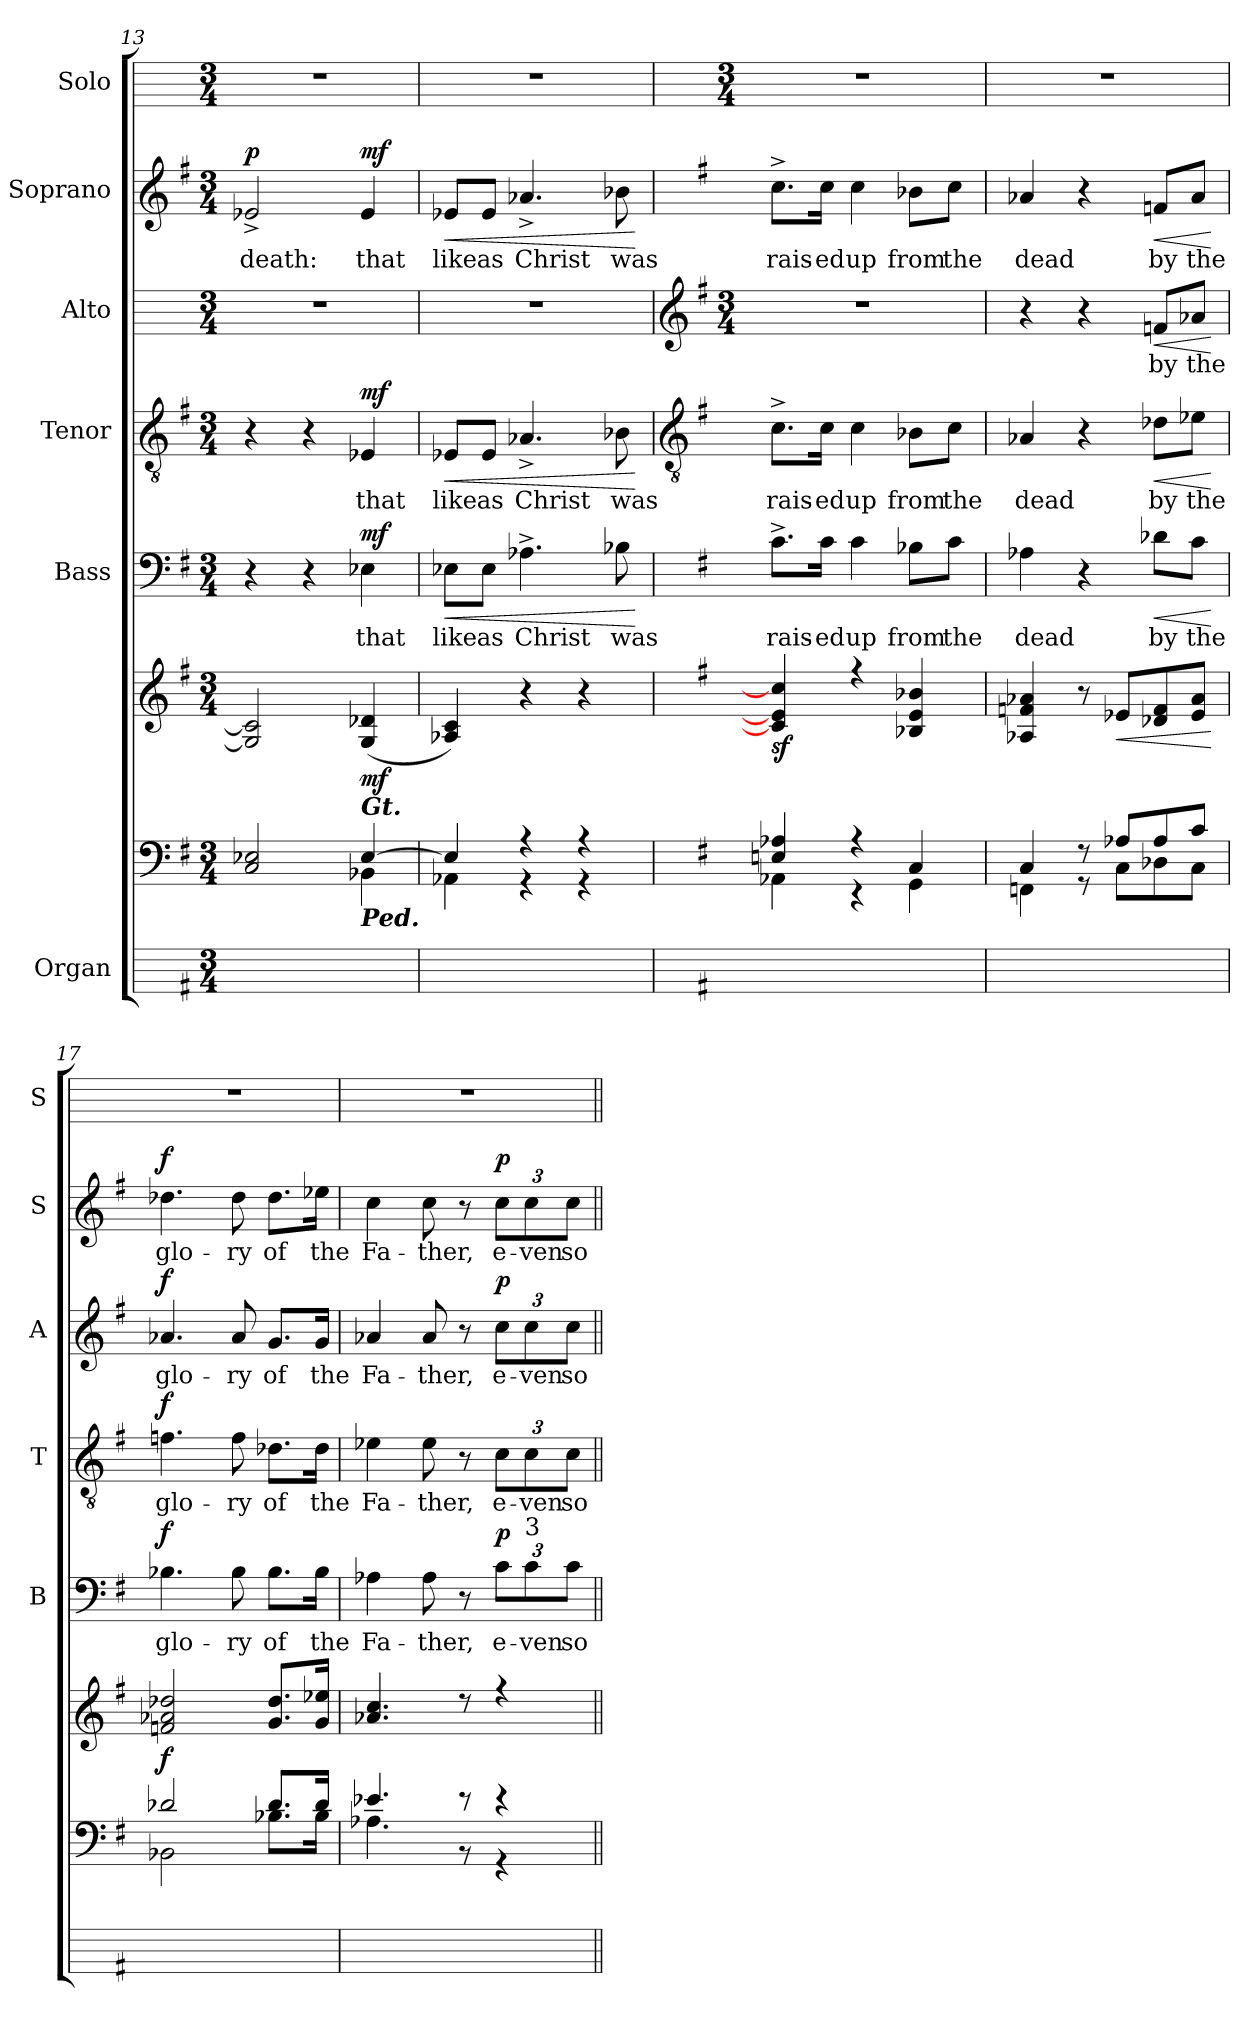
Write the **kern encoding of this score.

**kern	**kern	**kern	**dynam	**kern	**text	**dynam	**kern	**text	**dynam	**kern	**text	**dynam	**kern	**text	**dynam	**kern
*part6	*part6	*part6	*part6	*part5	*part5	*part5	*part4	*part4	*part4	*part3	*part3	*part3	*part2	*part2	*part2	*part1
*staff8	*staff7	*staff6	*staff6/7/8	*staff5	*staff5	*staff5	*staff4	*staff4	*staff4	*staff3	*staff3	*staff3	*staff2	*staff2	*staff2	*staff1
*I"Organ	*	*	*	*I"Bass	*	*	*I"Tenor	*	*	*I"Alto	*	*	*I"Soprano	*	*	*I"Solo
*	*	*	*	*I'B	*	*	*I'T	*	*	*I'A	*	*	*I'S	*	*	*I'S
*	*clefF4	*clefG2	*	*clefF4	*	*	*clefGv2	*	*	*	*	*	*clefG2	*	*	*
*k[f#]	*k[f#]	*k[f#]	*	*k[f#]	*	*	*k[f#]	*	*	*	*	*	*k[f#]	*	*	*
*G:	*G:	*G:	*	*G:	*	*	*G:	*	*	*	*	*	*G:	*	*	*
*M3/4	*M3/4	*M3/4	*	*M3/4	*	*	*M3/4	*	*	*M3/4	*	*	*M3/4	*	*	*M3/4
=13	=13	=13	=13	=13	=13	=13	=13	=13	=13	=13	=13	=13	=13	=13	=13	=13
*	*^	*	*	*	*	*	*	*	*	*	*	*	*	*	*	*
!	!	!	!	!	!	!	!	!	!	!	!	!	!	!	!LO:LY:b	!LO:DY:b	!
2.ryy	2C/ 2E-X/	2ryy	2G] 2c]	.	4r	.	.	4r	.	.	2.r	.	.	2e-X^	death:	p	2.r
.	.	.	.	.	4r	.	.	4r	.	.	.	.	.	.	.	.	.
!	!LO:TX:a:Bi:t=Gt.	!	!	!	!	!	!	!	!	!	!	!	!	!	!	!	!
!	!LO:TX:b:Bi:t=Ped.	!	!	!	!	!	!	!	!	!	!	!	!	!	!	!	!
!	!	!	!	!LO:DY:b	!	!LO:LY:b	!LO:DY:b	!	!LO:LY:b	!LO:DY:b	!	!	!	!	!LO:LY:b	!LO:DY:b	!
.	[4E-/	4BB-X\	(>4G 4d-X	mf	4E-X	that	mf	4E-X	that	mf	.	.	.	4e-	that	mf	.
=14	=14	=14	=14	=14	=14	=14	=14	=14	=14	=14	=14	=14	=14	=14	=14	=14	=14
!	!	!	!	!	!	!LO:LY:b	!LO:HP:b	!	!LO:LY:b	!LO:HP:b	!	!	!	!	!LO:LY:b	!LO:HP:b	!
2.ryy	4E-/]	4AA-X\	4A-X 4c)	.	8E-X\L	like	<	8E-X/L	like	<	2.r	.	.	8e-X/L	like	<	2.r
!	!	!	!	!	!	!LO:LY:b	!	!	!LO:LY:b	!	!	!	!	!	!LO:LY:b	!	!
.	.	.	.	.	8E-\J	as	.	8E-/J	as	.	.	.	.	8e-/J	as	.	.
!	!	!	!	!	!	!LO:LY:b	!	!	!LO:LY:b	!	!	!	!	!	!LO:LY:b	!	!
.	4r	4r	4r	.	4.A-X^	Christ	.	4.A-X^	Christ	.	.	.	.	4.a-X^	Christ	.	.
.	4r	4r	4r	.	.	.	.	.	.	.	.	.	.	.	.	.	.
!	!	!	!	!	!	!LO:LY:b	!	!	!LO:LY:b	!	!	!	!	!	!LO:LY:b	!	!
.	.	.	.	.	8B-X	was	.	8B-X	was	.	.	.	.	8b-X	was	.	.
*	*v	*v	*	*	*	*	*	*	*	*	*	*	*	*	*	*	*
.	.	.	.	.	.	[	.	.	[	.	.	.	.	.	[	.
!!LO:LB:g=z
=15	=15	=15	=15	=15	=15	=15	=15	=15	=15	=15	=15	=15	=15	=15	=15	=15
*	*	*	*	*	*	*	*clefGv2	*	*	*clefG2	*	*	*	*	*	*
*	*	*	*	*	*	*	*	*	*	*k[f#]	*	*	*	*	*	*
*	*	*	*	*	*	*	*	*	*	*G:	*	*	*	*	*	*
*	*	*	*	*	*	*	*	*	*	*M3/4	*	*	*	*	*	*M3/4
*	*^	*^	*	*	*	*	*	*	*	*	*	*	*	*	*	*
!	!	!	!	!LO:N:vis=1	!LO:DY:b	!	!LO:LY:b	!	!	!LO:LY:b	!	!LO:N:vis=1	!	!	!	!LO:LY:b	!	!
2.ryy	4En/ 4A-X/	4AA-X\	4c] 4en] 4cc]	2.ryy	sf	8.c^\L	rais-	.	8.c^\L	rais-	.	2.r	.	.	8.cc^\L	rais-	.	2.r
!	!	!	!	!	!	!	!LO:LY:b	!	!	!LO:LY:b	!	!	!	!	!	!LO:LY:b	!	!
.	.	.	.	.	.	16c\Jk	-ed	.	16c\Jk	-ed	.	.	.	.	16cc\Jk	-ed	.	.
!	!	!	!	!	!	!	!LO:LY:b	!	!	!LO:LY:b	!	!	!	!	!	!LO:LY:b	!	!
.	4r	4r	4r	.	.	4c	up	.	4c	up	.	.	.	.	4cc	up	.	.
!	!	!	!	!	!	!	!LO:LY:b	!	!	!LO:LY:b	!	!	!	!	!	!LO:LY:b	!	!
.	4C/	4GG\	4B-X 4e 4b-X	.	.	8B-X\L	from	.	8B-X\L	from	.	.	.	.	8b-X\L	from	.	.
!	!	!	!	!	!	!	!LO:LY:b	!	!	!LO:LY:b	!	!	!	!	!	!LO:LY:b	!	!
.	.	.	.	.	.	8c\J	the	.	8c\J	the	.	.	.	.	8cc\J	the	.	.
=16	=16	=16	=16	=16	=16	=16	=16	=16	=16	=16	=16	=16	=16	=16	=16	=16	=16	=16
!	!	!	!	!LO:N:vis=1	!	!	!LO:LY:b	!	!	!LO:LY:b	!	!	!	!	!	!LO:LY:b	!	!
2.ryy	4C/	4FFn\	4A-X 4fn 4a-X	2.ryy	.	4A-X	dead	.	4A-X	dead	.	4r	.	.	4a-X	dead	.	2.r
.	8r	8r	8r	.	.	4r	.	.	4r	.	.	4r	.	.	4r	.	.	.
!	!	!	!	!	!LO:HP:b	!	!	!	!	!	!	!	!	!	!	!	!	!
.	8A-X/L	8C\L	8e-XL	.	<	.	.	.	.	.	.	.	.	.	.	.	.	.
!	!	!	!	!	!	!	!LO:LY:b	!LO:HP:b	!	!LO:LY:b	!LO:HP:b	!	!LO:LY:b	!LO:HP:b	!	!LO:LY:b	!LO:HP:b	!
.	8A-/	8D-X\	8d-X 8f	.	.	8d-X\L	by	<	8d-X\L	by	<	8fn/L	by	<	8fn/L	by	<	.
!	!	!	!	!	!	!	!LO:LY:b	!	!	!LO:LY:b	!	!	!LO:LY:b	!	!	!LO:LY:b	!	!
.	8c/J	8C\J	8e- 8a-J	.	.	8c\J	the	.	8e-X\J	the	.	8a-X/J	the	.	8a-/J	the	.	.
*	*v	*v	*	*	*	*	*	*	*	*	*	*	*	*	*	*	*	*
*	*	*v	*v	*	*	*	*	*	*	*	*	*	*	*	*	*	*
.	.	.	[	.	.	[	.	.	[	.	.	[	.	.	[	.
=17	=17	=17	=17	=17	=17	=17	=17	=17	=17	=17	=17	=17	=17	=17	=17	=17
*	*^	*^	*	*	*	*	*	*	*	*	*	*	*	*	*	*
!	!	!	!	!LO:N:vis=1	!LO:DY:b	!	!LO:LY:b	!LO:DY:b	!	!LO:LY:b	!LO:DY:b	!	!LO:LY:b	!LO:DY:b	!	!LO:LY:b	!LO:DY:b	!
2.ryy	2d-X/	2BB-X\	2fn 2a-X 2dd-X	2.ryy	f	4.B-X	glo-	f	4.fn	glo-	f	4.a-X	glo-	f	4.dd-X	glo-	f	2.r
!	!	!	!	!	!	!	!LO:LY:b	!	!	!LO:LY:b	!	!	!LO:LY:b	!	!	!LO:LY:b	!	!
.	.	.	.	.	.	8B-	-ry	.	8f	-ry	.	8a-	-ry	.	8dd-	-ry	.	.
!	!	!	!	!	!	!	!LO:LY:b	!	!	!LO:LY:b	!	!	!LO:LY:b	!	!	!LO:LY:b	!	!
.	8.d-/L	8.B-X\L	8.g 8.dd-L	.	.	8.B-\L	of	.	8.d-X\L	of	.	8.g/L	of	.	8.dd-\L	of	.	.
!	!	!	!	!	!	!	!LO:LY:b	!	!	!LO:LY:b	!	!	!LO:LY:b	!	!	!LO:LY:b	!	!
.	16d-/J	16B-\J	16g 16ee-XJ	.	.	16B-\Jk	the	.	16d-\Jk	the	.	16g/Jk	the	.	16ee-X\Jk	the	.	.
=18	=18	=18	=18	=18	=18	=18	=18	=18	=18	=18	=18	=18	=18	=18	=18	=18	=18	=18
!	!	!	!	!LO:N:vis=1	!	!	!LO:LY:b	!	!	!LO:LY:b	!	!	!LO:LY:b	!	!	!LO:LY:b	!	!
2.ryy	4.e-X/	4.A-X\	4.a-X 4.cc	2.ryy	.	4A-X	Fa-	.	4e-X	Fa-	.	4a-X	Fa-	.	4cc	Fa-	.	2.r
!	!	!	!	!	!	!	!LO:LY:b	!	!	!LO:LY:b	!	!	!LO:LY:b	!	!	!LO:LY:b	!	!
.	.	.	.	.	.	8A-	-ther,	.	8e-	-ther,	.	8a-	-ther,	.	8cc	-ther,	.	.
.	8r	8r	8r	.	.	8r	.	.	8r	.	.	8r	.	.	8r	.	.	.
!	!	!	!	!	!	!	!LO:LY:b	!LO:DY:b	!	!LO:LY:b	!	!	!LO:LY:b	!LO:DY:b	!	!LO:LY:b	!LO:DY:b	!
.	4r	4r	4r	.	.	12c\L	e-	p	12c\L	e-	.	12cc\L	e-	p	12cc\L	e-	p	.
!	!	!	!	!	!	!LO:TX:a:t=3	!	!	!	!	!	!	!	!	!	!	!	!
!	!	!	!	!	!	!	!LO:LY:b	!	!	!LO:LY:b	!	!	!LO:LY:b	!	!	!LO:LY:b	!	!
.	.	.	.	.	.	12c\	-ven	.	12c\	-ven	.	12cc\	-ven	.	12cc\	-ven	.	.
!	!	!	!	!	!	!	!LO:LY:b	!	!	!LO:LY:b	!	!	!LO:LY:b	!	!	!LO:LY:b	!	!
.	.	.	.	.	.	12c\J	so	.	12c\J	so	.	12cc\J	so	.	12cc\J	so	.	.
*	*v	*v	*	*	*	*	*	*	*	*	*	*	*	*	*	*	*	*
*	*	*v	*v	*	*	*	*	*	*	*	*	*	*	*	*	*	*
=||	=||	=||	=||	=||	=||	=||	=||	=||	=||	=||	=||	=||	=||	=||	=||	=||
*-	*-	*-	*-	*-	*-	*-	*-	*-	*-	*-	*-	*-	*-	*-	*-	*-
